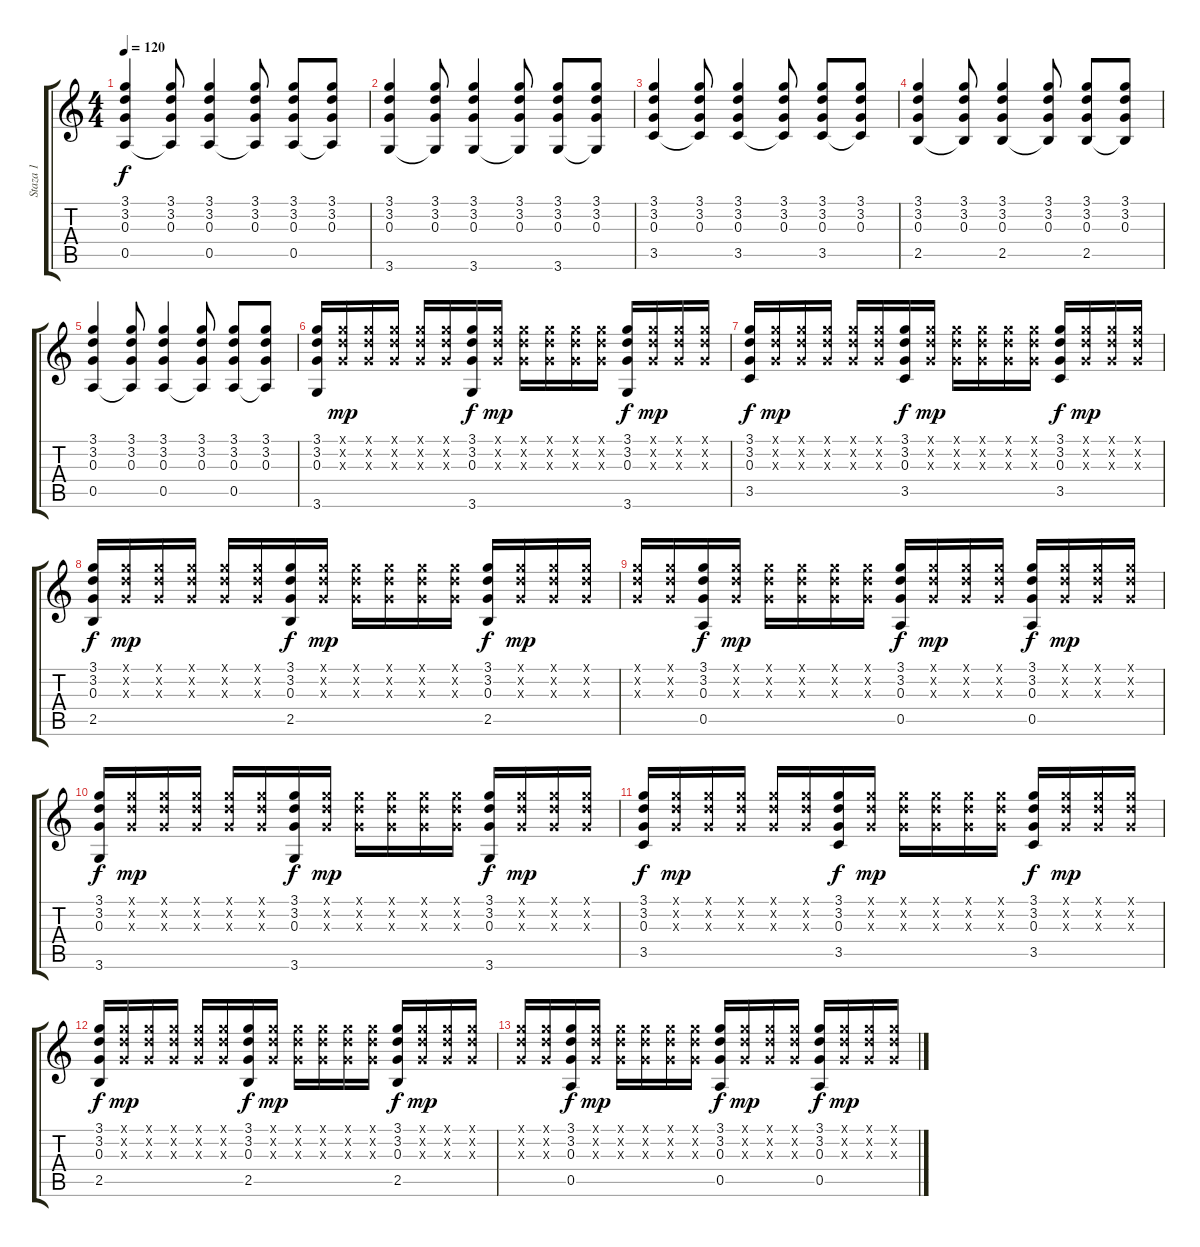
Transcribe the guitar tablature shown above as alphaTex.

\track ("Staza 1" "Staza 1") {instrument acousticguitarsteel}
\staff {score tabs}
\tuning (E4 B3 G3 D3 A2 E2) {hide}
\ts (4 4)
\tempo 120
\clef g2
\ks c
(3.1 3.2 0.3 0.5).4{dy f} (3.1 3.2 0.3 0.5{t}).8 (3.1 3.2 0.3 0.5).4 (3.1 3.2 0.3 0.5{t}).8 (3.1 3.2 0.3 0.5).8 (3.1 3.2 0.3 0.5{t}).8 |
(3.1 3.2 0.3 3.6).4 (3.1 3.2 0.3 3.6{t}).8 (3.1 3.2 0.3 3.6).4 (3.1 3.2 0.3 3.6{t}).8 (3.1 3.2 0.3 3.6).8 (3.1 3.2 0.3 3.6{t}).8 |
(3.1 3.2 0.3 3.5).4 (3.1 3.2 0.3 3.5{t}).8 (3.1 3.2 0.3 3.5).4 (3.1 3.2 0.3 3.5{t}).8 (3.1 3.2 0.3 3.5).8 (3.1 3.2 0.3 3.5{t}).8 |
(3.1 3.2 0.3 2.5).4 (3.1 3.2 0.3 2.5{t}).8 (3.1 3.2 0.3 2.5).4 (3.1 3.2 0.3 2.5{t}).8 (3.1 3.2 0.3 2.5).8 (3.1 3.2 0.3 2.5{t}).8 |
(3.1 3.2 0.3 0.5).4 (3.1 3.2 0.3 0.5{t}).8 (3.1 3.2 0.3 0.5).4 (3.1 3.2 0.3 0.5{t}).8 (3.1 3.2 0.3 0.5).8 (3.1 3.2 0.3 0.5{t}).8 |
(3.1 3.2 0.3 3.6).16 (3.1{x} 3.2{x} 0.3{x}).16{dy mp} (3.1{x} 3.2{x} 0.3{x}).16 (3.1{x} 3.2{x} 0.3{x}).16 (3.1{x} 3.2{x} 0.3{x}).16 (3.1{x} 3.2{x} 0.3{x}).16 (3.1 3.2 0.3 3.6).16{dy f} (3.1{x} 3.2{x} 0.3{x}).16{dy mp} (3.1{x} 3.2{x} 0.3{x}).16 (3.1{x} 3.2{x} 0.3{x}).16 (3.1{x} 3.2{x} 0.3{x}).16 (3.1{x} 3.2{x} 0.3{x}).16 (3.1 3.2 0.3 3.6).16{dy f} (3.1{x} 3.2{x} 0.3{x}).16{dy mp} (3.1{x} 3.2{x} 0.3{x}).16 (3.1{x} 3.2{x} 0.3{x}).16 |
(3.1 3.2 0.3 3.5).16{dy f} (3.1{x} 3.2{x} 0.3{x}).16{dy mp} (3.1{x} 3.2{x} 0.3{x}).16 (3.1{x} 3.2{x} 0.3{x}).16 (3.1{x} 3.2{x} 0.3{x}).16 (3.1{x} 3.2{x} 0.3{x}).16 (3.1 3.2 0.3 3.5).16{dy f} (3.1{x} 3.2{x} 0.3{x}).16{dy mp} (3.1{x} 3.2{x} 0.3{x}).16 (3.1{x} 3.2{x} 0.3{x}).16 (3.1{x} 3.2{x} 0.3{x}).16 (3.1{x} 3.2{x} 0.3{x}).16 (3.1 3.2 0.3 3.5).16{dy f} (3.1{x} 3.2{x} 0.3{x}).16{dy mp} (3.1{x} 3.2{x} 0.3{x}).16 (3.1{x} 3.2{x} 0.3{x}).16 |
(3.1 3.2 0.3 2.5).16{dy f} (3.1{x} 3.2{x} 0.3{x}).16{dy mp} (3.1{x} 3.2{x} 0.3{x}).16 (3.1{x} 3.2{x} 0.3{x}).16 (3.1{x} 3.2{x} 0.3{x}).16 (3.1{x} 3.2{x} 0.3{x}).16 (3.1 3.2 0.3 2.5).16{dy f} (3.1{x} 3.2{x} 0.3{x}).16{dy mp} (3.1{x} 3.2{x} 0.3{x}).16 (3.1{x} 3.2{x} 0.3{x}).16 (3.1{x} 3.2{x} 0.3{x}).16 (3.1{x} 3.2{x} 0.3{x}).16 (3.1 3.2 0.3 2.5).16{dy f} (3.1{x} 3.2{x} 0.3{x}).16{dy mp} (3.1{x} 3.2{x} 0.3{x}).16 (3.1{x} 3.2{x} 0.3{x}).16 |
(3.1{x} 3.2{x} 0.3{x}).16 (3.1{x} 3.2{x} 0.3{x}).16 (3.1 3.2 0.3 0.5).16{dy f} (3.1{x} 3.2{x} 0.3{x}).16{dy mp} (3.1{x} 3.2{x} 0.3{x}).16 (3.1{x} 3.2{x} 0.3{x}).16 (3.1{x} 3.2{x} 0.3{x}).16 (3.1{x} 3.2{x} 0.3{x}).16 (3.1 3.2 0.3 0.5).16{dy f} (3.1{x} 3.2{x} 0.3{x}).16{dy mp} (3.1{x} 3.2{x} 0.3{x}).16 (3.1{x} 3.2{x} 0.3{x}).16 (3.1 3.2 0.3 0.5).16{dy f} (3.1{x} 3.2{x} 0.3{x}).16{dy mp} (3.1{x} 3.2{x} 0.3{x}).16 (3.1{x} 3.2{x} 0.3{x}).16 |
(3.1 3.2 0.3 3.6).16{dy f} (3.1{x} 3.2{x} 0.3{x}).16{dy mp} (3.1{x} 3.2{x} 0.3{x}).16 (3.1{x} 3.2{x} 0.3{x}).16 (3.1{x} 3.2{x} 0.3{x}).16 (3.1{x} 3.2{x} 0.3{x}).16 (3.1 3.2 0.3 3.6).16{dy f} (3.1{x} 3.2{x} 0.3{x}).16{dy mp} (3.1{x} 3.2{x} 0.3{x}).16 (3.1{x} 3.2{x} 0.3{x}).16 (3.1{x} 3.2{x} 0.3{x}).16 (3.1{x} 3.2{x} 0.3{x}).16 (3.1 3.2 0.3 3.6).16{dy f} (3.1{x} 3.2{x} 0.3{x}).16{dy mp} (3.1{x} 3.2{x} 0.3{x}).16 (3.1{x} 3.2{x} 0.3{x}).16 |
(3.1 3.2 0.3 3.5).16{dy f} (3.1{x} 3.2{x} 0.3{x}).16{dy mp} (3.1{x} 3.2{x} 0.3{x}).16 (3.1{x} 3.2{x} 0.3{x}).16 (3.1{x} 3.2{x} 0.3{x}).16 (3.1{x} 3.2{x} 0.3{x}).16 (3.1 3.2 0.3 3.5).16{dy f} (3.1{x} 3.2{x} 0.3{x}).16{dy mp} (3.1{x} 3.2{x} 0.3{x}).16 (3.1{x} 3.2{x} 0.3{x}).16 (3.1{x} 3.2{x} 0.3{x}).16 (3.1{x} 3.2{x} 0.3{x}).16 (3.1 3.2 0.3 3.5).16{dy f} (3.1{x} 3.2{x} 0.3{x}).16{dy mp} (3.1{x} 3.2{x} 0.3{x}).16 (3.1{x} 3.2{x} 0.3{x}).16 |
(3.1 3.2 0.3 2.5).16{dy f} (3.1{x} 3.2{x} 0.3{x}).16{dy mp} (3.1{x} 3.2{x} 0.3{x}).16 (3.1{x} 3.2{x} 0.3{x}).16 (3.1{x} 3.2{x} 0.3{x}).16 (3.1{x} 3.2{x} 0.3{x}).16 (3.1 3.2 0.3 2.5).16{dy f} (3.1{x} 3.2{x} 0.3{x}).16{dy mp} (3.1{x} 3.2{x} 0.3{x}).16 (3.1{x} 3.2{x} 0.3{x}).16 (3.1{x} 3.2{x} 0.3{x}).16 (3.1{x} 3.2{x} 0.3{x}).16 (3.1 3.2 0.3 2.5).16{dy f} (3.1{x} 3.2{x} 0.3{x}).16{dy mp} (3.1{x} 3.2{x} 0.3{x}).16 (3.1{x} 3.2{x} 0.3{x}).16 |
(3.1{x} 3.2{x} 0.3{x}).16 (3.1{x} 3.2{x} 0.3{x}).16 (3.1 3.2 0.3 0.5).16{dy f} (3.1{x} 3.2{x} 0.3{x}).16{dy mp} (3.1{x} 3.2{x} 0.3{x}).16 (3.1{x} 3.2{x} 0.3{x}).16 (3.1{x} 3.2{x} 0.3{x}).16 (3.1{x} 3.2{x} 0.3{x}).16 (3.1 3.2 0.3 0.5).16{dy f} (3.1{x} 3.2{x} 0.3{x}).16{dy mp} (3.1{x} 3.2{x} 0.3{x}).16 (3.1{x} 3.2{x} 0.3{x}).16 (3.1 3.2 0.3 0.5).16{dy f} (3.1{x} 3.2{x} 0.3{x}).16{dy mp} (3.1{x} 3.2{x} 0.3{x}).16 (3.1{x} 3.2{x} 0.3{x}).16
